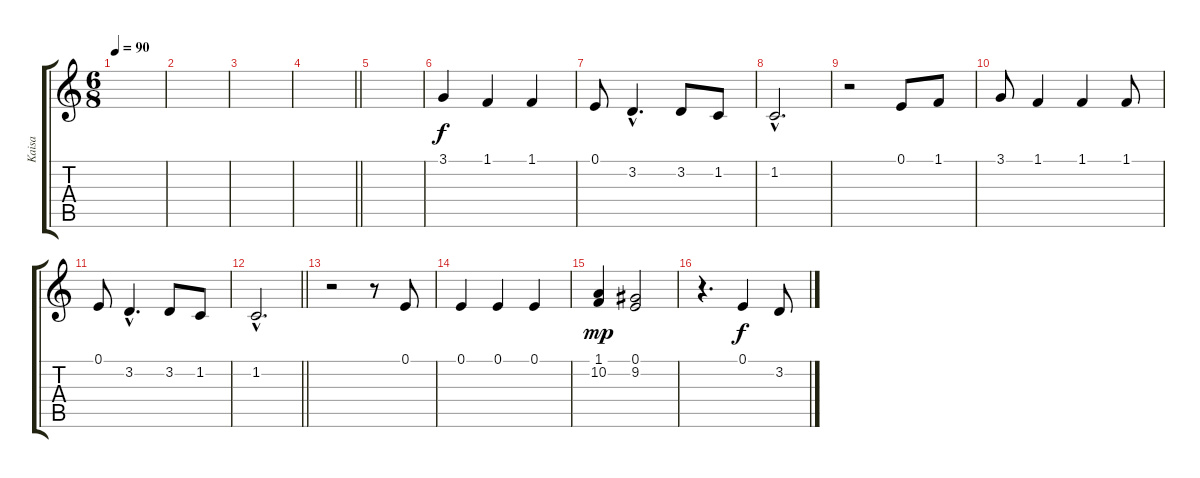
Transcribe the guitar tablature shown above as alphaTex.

\track ("Kaisa" "Kaisa") {instrument cello}
\staff {score tabs}
\tuning (E4 B3 G3 D3 A2 E2) {hide}
\ts (6 8)
\tempo 90
\clef g2
\ks c
|
|
|
\barLineRight lightlight
|
|
3.1.4 1.1.4 1.1.4 |
0.1.8 3.2{hac}.4{d} 3.2.8 1.2.8 |
1.2{hac}.2{d} |
r.2 0.1.8 1.1.8 |
3.1.8 1.1.4 1.1.4 1.1.8 |
0.1.8 3.2{hac}.4{d} 3.2.8 1.2.8 |
\barLineRight lightlight
1.2{hac}.2{d} |
r.2 r.8 0.1.8 |
0.1.4 0.1.4 0.1.4 |
(1.1 10.2).4{dy mp} (0.1 9.2).2 |
r.4{d} 0.1.4{dy f} 3.2.8
